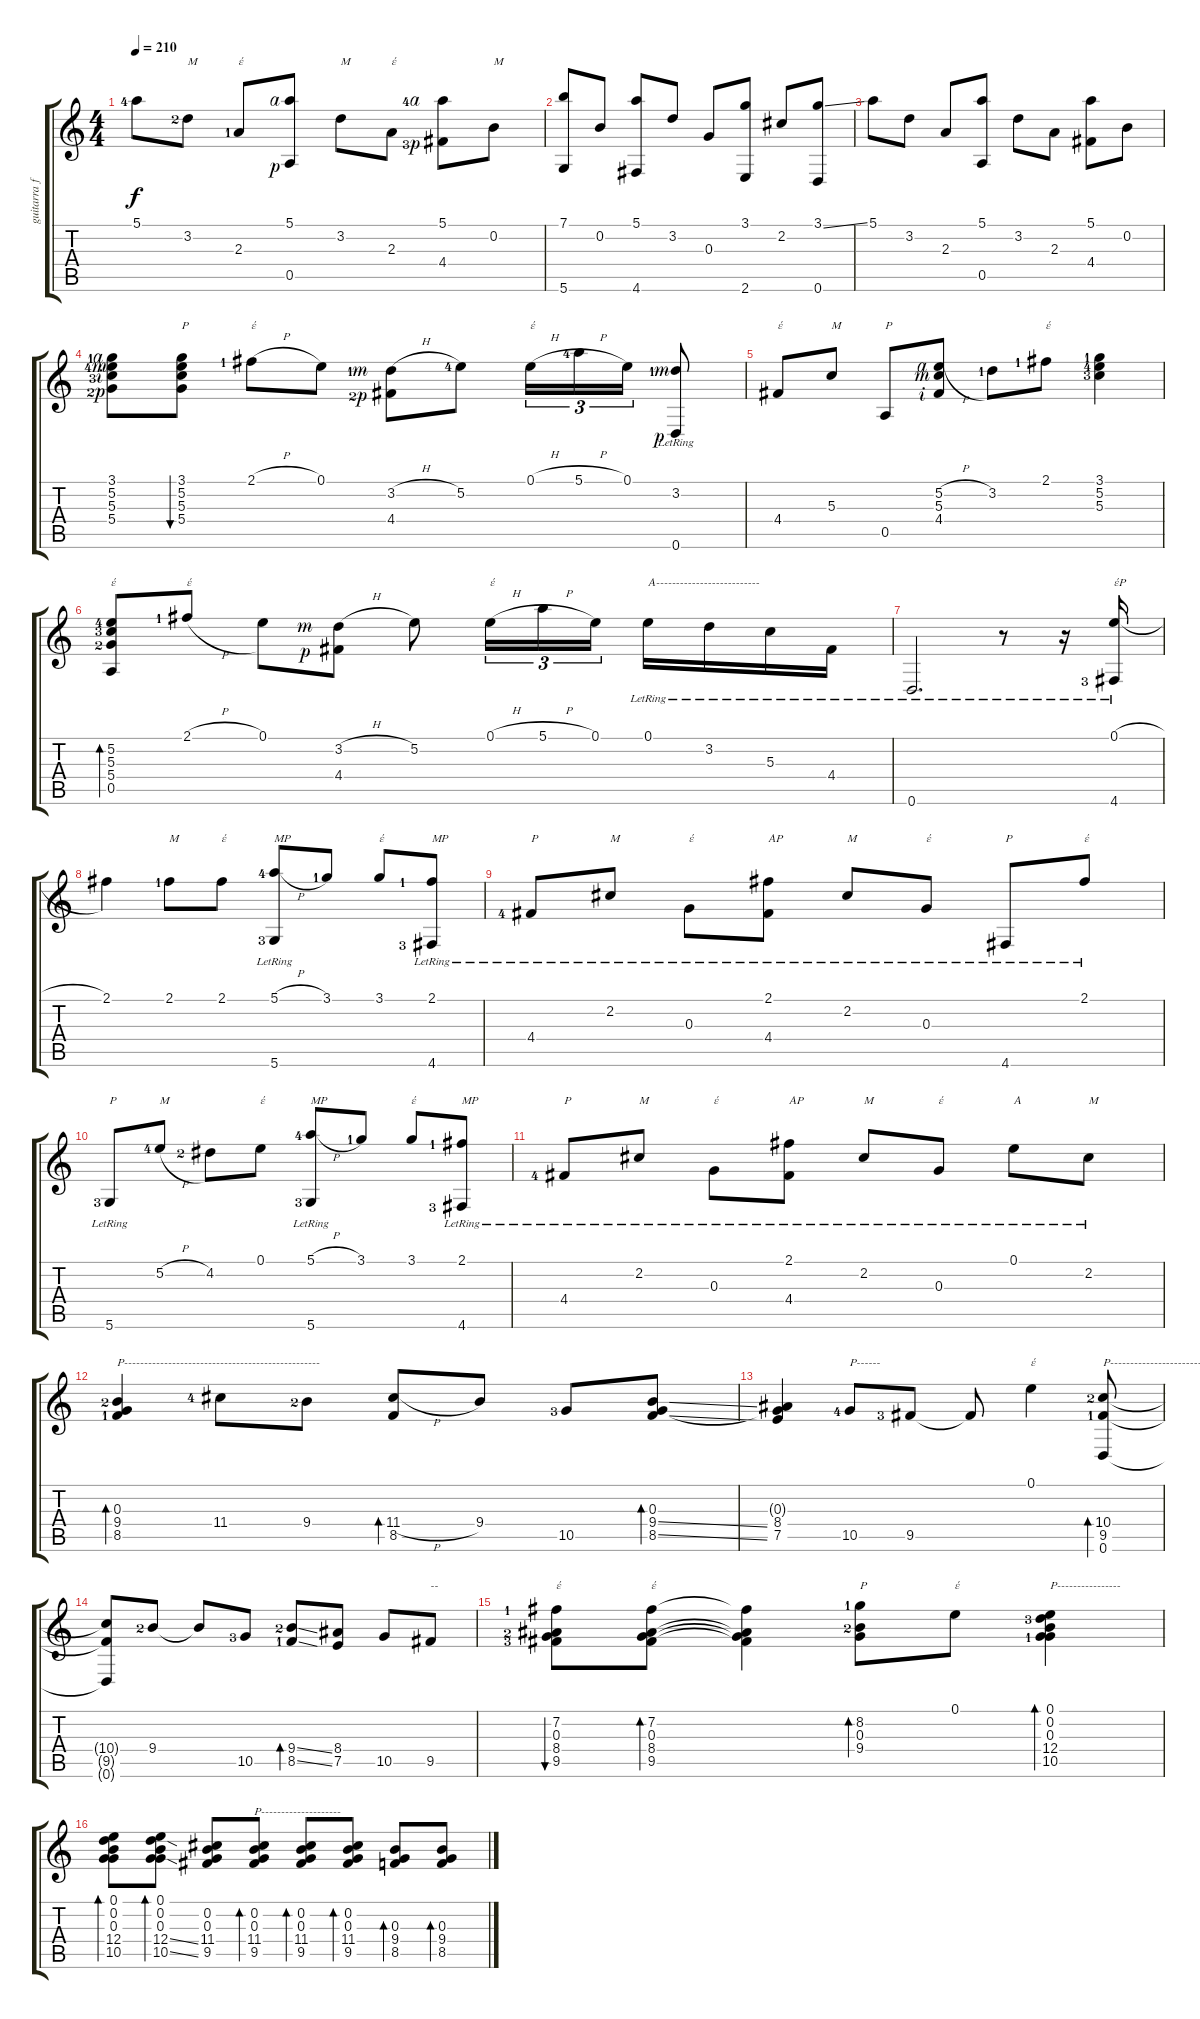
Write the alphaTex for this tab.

\track ("guitarra flamenca" "guitarra f") {instrument acousticguitarnylon}
\staff {score tabs}
\tuning (E4 B3 G3 D3 A2 D2) {hide}
\ts (4 4)
\tempo 210
\clef g2
\ks c
5.1{lf 5}.8{dy f} 3.2{lf 3}.8{txt "M"} 2.3{lf 2}.8{txt "έ"} (5.1{rf 4} 0.5{rf 1}).8 3.2.8{txt "M"} 2.3.8{txt "έ"} (5.1{lf 5 rf 4} 4.4{lf 4 rf 1}).8 0.2.8{txt "M"} |
(7.1 5.6).8 0.2.8 (5.1 4.6).8 3.2.8 0.3.8 (3.1 2.6).8 2.2.8 (3.1{ss} 0.6).8 |
5.1.8 3.2.8 2.3.8 (5.1 0.5).8 3.2.8 2.3.8 (5.1 4.4).8 0.2.8 |
(3.1{lf 2 rf 4} 5.2{lf 5 rf 3} 5.3{lf 4 rf 2} 5.4{lf 3 rf 1}).8 (3.1 5.2 5.3 5.4).8{bu 120 txt "P"} 2.1{h lf 2}.8{txt "έ"} 0.1.8 (3.2{h lf 2 rf 3} 4.4{lf 3 rf 1}).8 5.2{lf 5}.8 0.1{h}.16{tu (3 2) txt "έ"} 5.1{h lf 5}.16{tu (3 2)} 0.1.16{tu (3 2)} (3.2{lf 2 rf 3} 0.6{lr rf 1}).8 |
4.4.8{txt "έ"} 5.3.8{txt "M"} 0.5.8{txt "P"} (5.2{h rf 4} 5.3{rf 3} 4.4{rf 2}).8 3.2{lf 2}.8 2.1{lf 2}.8{txt "έ"} (3.1{lf 2} 5.2{lf 5} 5.3{lf 4}).4 |
(5.2{lf 5} 5.3{lf 4} 5.4{lf 3} 0.5).8{bd 120 txt "έ"} 2.1{h lf 2}.8{txt "έ"} 0.1.8 (3.2{h rf 3} 4.4{rf 1}).8 5.2.8 0.1{h}.16{tu (3 2) txt "έ"} 5.1{h}.16{tu (3 2)} 0.1.16{tu (3 2)} 0.1{lr}.16{txt "A--------------------------"} 3.2{lr}.16 5.3{lr}.16 4.4{lr}.16 |
0.6{lr}.2{d} r.8 r.16 (0.1{h} 4.6{lr lf 4}).16{txt "έP"} |
2.1.4 2.1{lf 2}.8{txt "M"} 2.1.8{txt "έ"} (5.1{h lf 5} 5.6{lr lf 4}).8{txt "MP"} 3.1{lf 2}.8 3.1.8{txt "έ"} (2.1{lr lf 2} 4.6{lf 4}).8{txt "MP"} |
4.4{lr lf 5}.8{txt "P"} 2.2{lr}.8{txt "M"} 0.3{lr}.8{txt "έ"} (2.1{lr} 4.4{lr}).8{txt "AP"} 2.2{lr}.8{txt "M"} 0.3{lr}.8{txt "έ"} 4.6{lr}.8{txt "P"} 2.1{lr}.8{txt "έ"} |
5.6{lr lf 4}.8{txt "P"} 5.2{h lf 5}.8{txt "M"} 4.2{lf 3}.8 0.1.8{txt "έ"} (5.1{h lf 5} 5.6{lr lf 4}).8{txt "MP"} 3.1{lf 2}.8 3.1.8{txt "έ"} (2.1{lf 2} 4.6{lr lf 4}).8{txt "MP"} |
4.4{lr lf 5}.8{txt "P"} 2.2{lr}.8{txt "M"} 0.3{lr}.8{txt "έ"} (2.1{lr} 4.4{lr}).8{txt "AP"} 2.2{lr}.8{txt "M"} 0.3{lr}.8{txt "έ"} 0.1{lr}.8{txt "A"} 2.2{lr}.8{txt "M"} |
(0.3 9.4{lf 3} 8.5{lf 2}).4{bd 120 txt "P-------------------------------------------------"} 11.4{lf 5}.8 9.4{lf 3}.8 (11.4{h} 8.5).8{bd 120} 9.4.8 10.5{lf 4}.8 (0.3 9.4{ss} 8.5{ss}).8{bd 120} |
(0.3{t} 8.4 7.5).4 10.5{lf 5}.8{txt "P------"} 9.5{lf 4}.8 9.5{t}.8 0.1.4{txt "έ"} (10.4{lf 3} 9.5{lf 2} 0.6).8{bd 120 txt "P---------------------------------------------"} |
(10.4{t} 9.5{t} 0.6{t}).8 9.4{lf 3}.8 9.4{t}.8 10.5{lf 4}.8 (9.4{ss lf 3} 8.5{ss lf 2}).8{bd 120} (8.4 7.5).8 10.5.8 9.5.8{txt "--"} |
(7.2{lf 2} 0.3 8.4{lf 3} 9.5{lf 4}).8{bu 120 txt "έ"} (7.2 0.3 8.4 9.5).8{bd 120 txt "έ"} (7.2{t} 0.3{t} 8.4{t} 9.5{t}).4 (8.2{lf 2} 0.3 9.4{lf 3}).8{bd 120 txt "P"} 0.1.8{txt "έ"} (0.1 0.2 0.3 12.4{lf 4} 10.5{lf 2}).4{bd 120 txt "P----------------"} |
(0.1 0.2 0.3 12.4 10.5).8{bd 120} (0.1 0.2 0.3 12.4{ss} 10.5{ss}).8{bd 120} (0.2 0.3 11.4 9.5).8 (0.2 0.3 11.4 9.5).8{bd 120 txt "P--------------------"} (0.2 0.3 11.4 9.5).8{bd 120} (0.2 0.3 11.4 9.5).8{bd 120} (0.3 9.4 8.5).8{bd 120} (0.3 9.4 8.5).8{bd 120}
